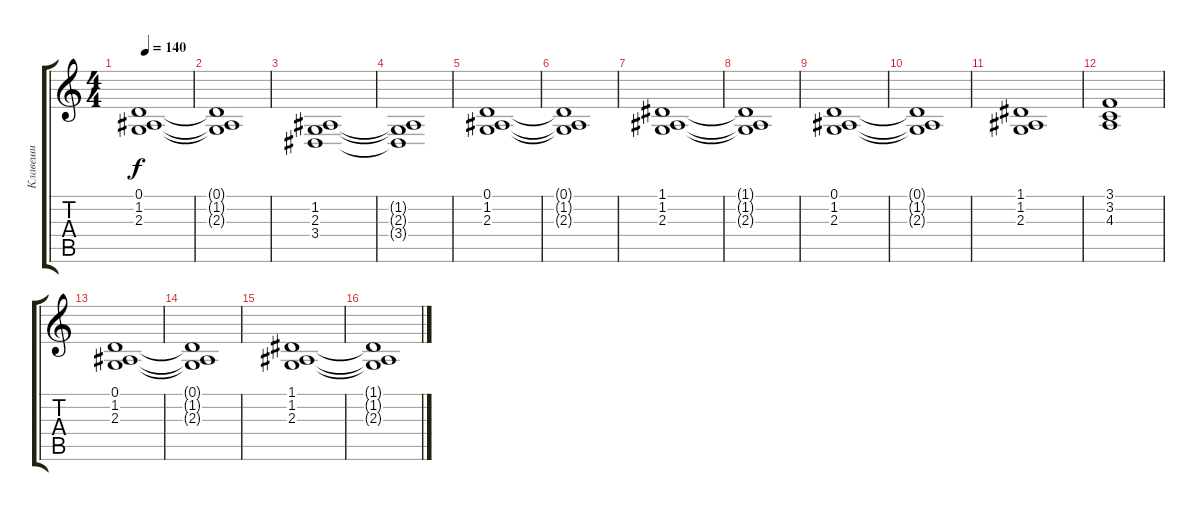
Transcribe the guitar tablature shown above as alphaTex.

\track ("Клавеши " "Клавеши ") {instrument choiraahs}
\staff {score tabs}
\tuning (D4 A3 F3 C3 G2 D2) {hide}
\ts (4 4)
\tempo 140
\clef g2
\ks c
(0.1 1.2 2.3).1{dy f} |
(0.1{t} 1.2{t} 2.3{t}).1 |
(1.2 2.3 3.4).1 |
(1.2{t} 2.3{t} 3.4{t}).1 |
(0.1 1.2 2.3).1 |
(0.1{t} 1.2{t} 2.3{t}).1 |
(1.1 1.2 2.3).1 |
(1.1{t} 1.2{t} 2.3{t}).1 |
(0.1 1.2 2.3).1 |
(0.1{t} 1.2{t} 2.3{t}).1 |
(1.1 1.2 2.3).1 |
(3.1 3.2 4.3).1 |
(0.1 1.2 2.3).1 |
(0.1{t} 1.2{t} 2.3{t}).1 |
(1.1 1.2 2.3).1 |
(1.1{t} 1.2{t} 2.3{t}).1
